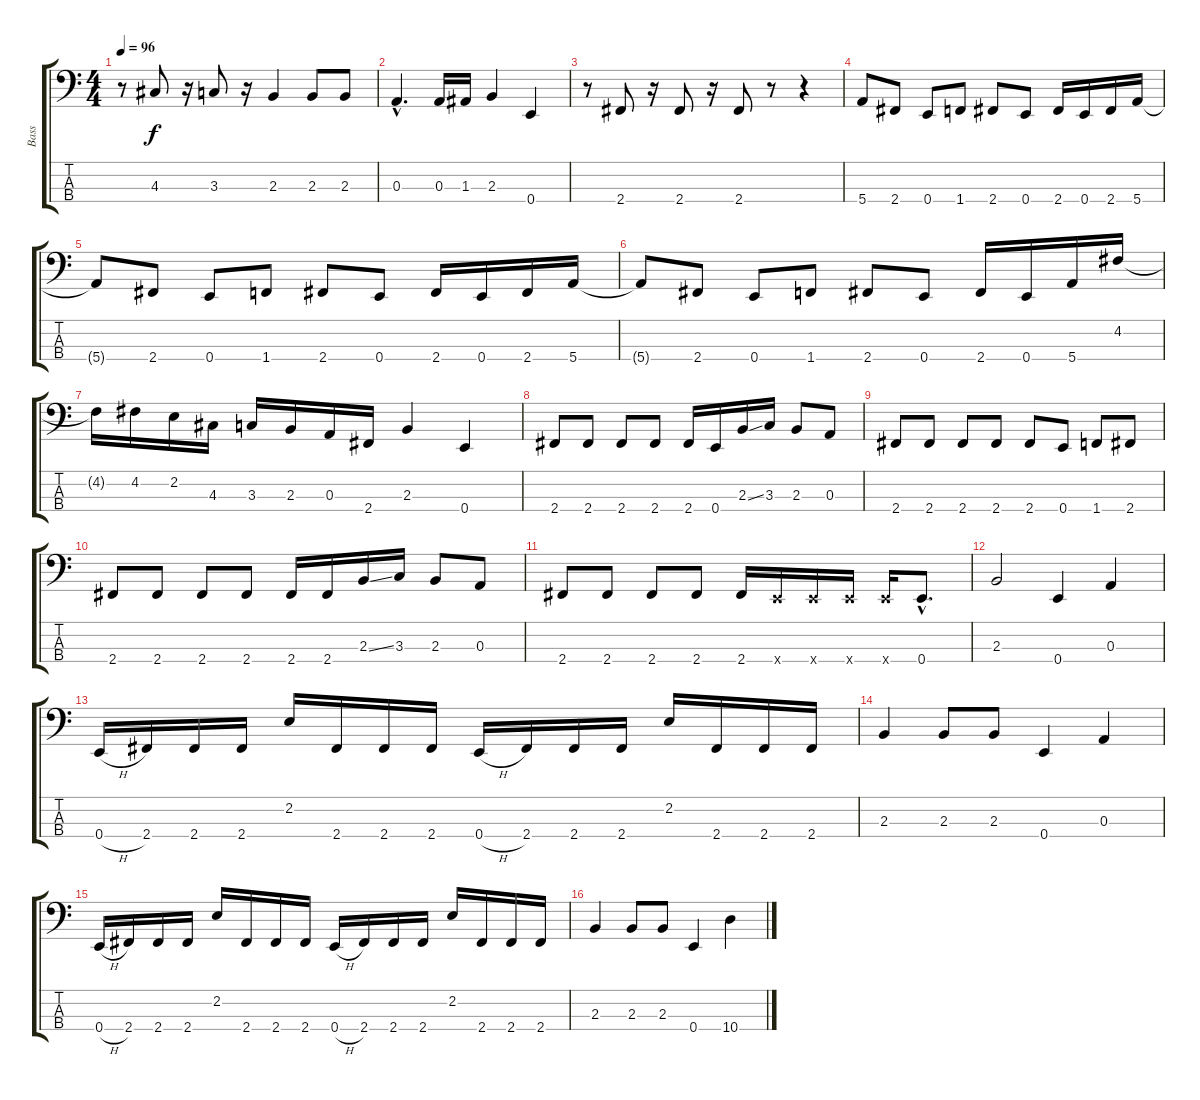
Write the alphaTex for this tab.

\track ("Bass" "Bass") {instrument electricbasspick}
\staff {score tabs}
\tuning (G2 D2 A1 E1) {hide}
\ts (4 4)
\tempo 96
\clef f4
\ks c
r.8{dy f} 4.3.8 r.16 3.3.8 r.16 2.3.4 2.3.8 2.3.8 |
0.3{hac}.4{d} 0.3.16 1.3.16 2.3.4 0.4.4 |
r.8 2.4.8 r.16 2.4.8 r.16 2.4.8 r.8 r.4 |
5.4.8 2.4.8 0.4.8 1.4.8 2.4.8 0.4.8 2.4.16 0.4.16 2.4.16 5.4.16 |
5.4{t}.8 2.4.8 0.4.8 1.4.8 2.4.8 0.4.8 2.4.16 0.4.16 2.4.16 5.4.16 |
5.4{t}.8 2.4.8 0.4.8 1.4.8 2.4.8 0.4.8 2.4.16 0.4.16 5.4.16 4.2.16 |
4.2{t}.16 4.2.16 2.2.16 4.3.16 3.3.16 2.3.16 0.3.16 2.4.16 2.3.4 0.4.4 |
2.4.8 2.4.8 2.4.8 2.4.8 2.4.16 0.4.16 2.3{ss}.16 3.3.16 2.3.8 0.3.8 |
2.4.8 2.4.8 2.4.8 2.4.8 2.4.8 0.4.8 1.4.8 2.4.8 |
2.4.8 2.4.8 2.4.8 2.4.8 2.4.16 2.4.16 2.3{ss}.16 3.3.16 2.3.8 0.3.8 |
2.4.8 2.4.8 2.4.8 2.4.8 2.4.16 0.4{x}.16 0.4{x}.16 0.4{x}.16 0.4{x}.16 0.4{hac}.8{d} |
2.3.2 0.4.4 0.3.4 |
0.4{h}.16 2.4.16 2.4.16 2.4.16 2.2.16 2.4.16 2.4.16 2.4.16 0.4{h}.16 2.4.16 2.4.16 2.4.16 2.2.16 2.4.16 2.4.16 2.4.16 |
2.3.4 2.3.8 2.3.8 0.4.4 0.3.4 |
0.4{h}.16 2.4.16 2.4.16 2.4.16 2.2.16 2.4.16 2.4.16 2.4.16 0.4{h}.16 2.4.16 2.4.16 2.4.16 2.2.16 2.4.16 2.4.16 2.4.16 |
2.3.4 2.3.8 2.3.8 0.4.4 10.4.4
